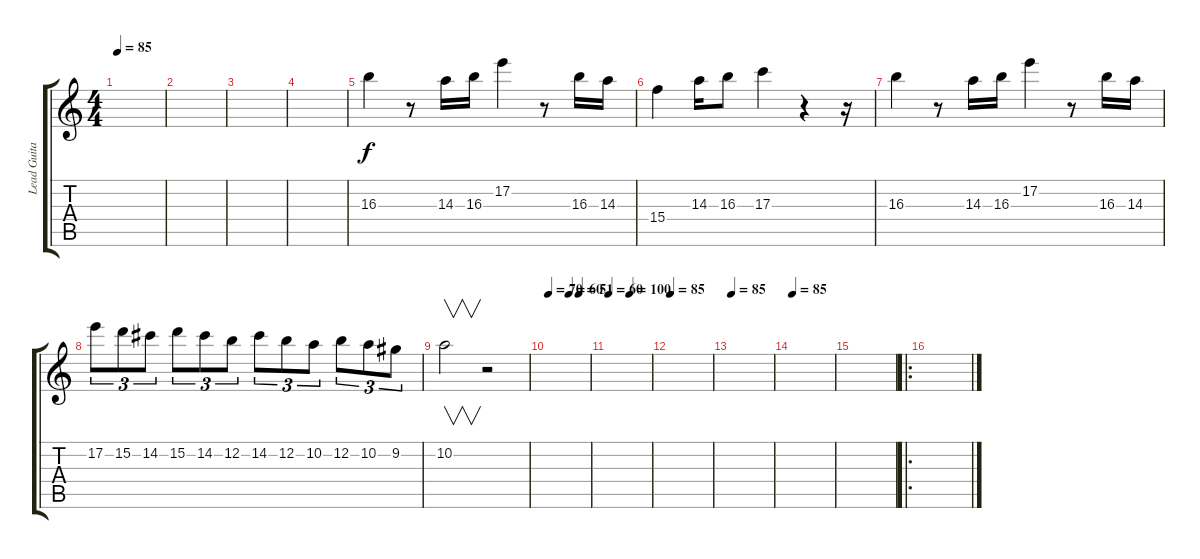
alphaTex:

\track ("Lead Guitar" "Lead Guita") {instrument overdrivenguitar}
\staff {score tabs}
\tuning (E4 B3 G3 D3 A2 E2) {hide}
\ts (4 4)
\tempo 85
\clef g2
\ks c
|
|
|
|
16.3.4{volume 9 balance 16} r.8 14.3.16 16.3.16 17.2.4 r.8 16.3.16 14.3.16 |
15.4.4 14.3.16 16.3.8 17.3.4 r.4 r.16 |
16.3.4 r.8 14.3.16 16.3.16 17.2.4 r.8 16.3.16 14.3.16 |
17.2.8{tu (3 2) balance 0} 15.2.8{tu (3 2)} 14.2.8{tu (3 2)} 15.2.8{tu (3 2)} 14.2.8{tu (3 2)} 12.2.8{tu (3 2)} 14.2.8{tu (3 2)} 12.2.8{tu (3 2)} 10.2.8{tu (3 2)} 12.2.8{tu (3 2)} 10.2.8{tu (3 2)} 9.2.8{tu (3 2)} |
10.2.2{v} r.2 |
\tempo 70
\tempo (60 0.5)
\tempo (51 0.75)
|
\tempo 60
\tempo (100 0.5)
|
\tempo 85
|
\tempo 85
|
\tempo 85
|
|
\ro
